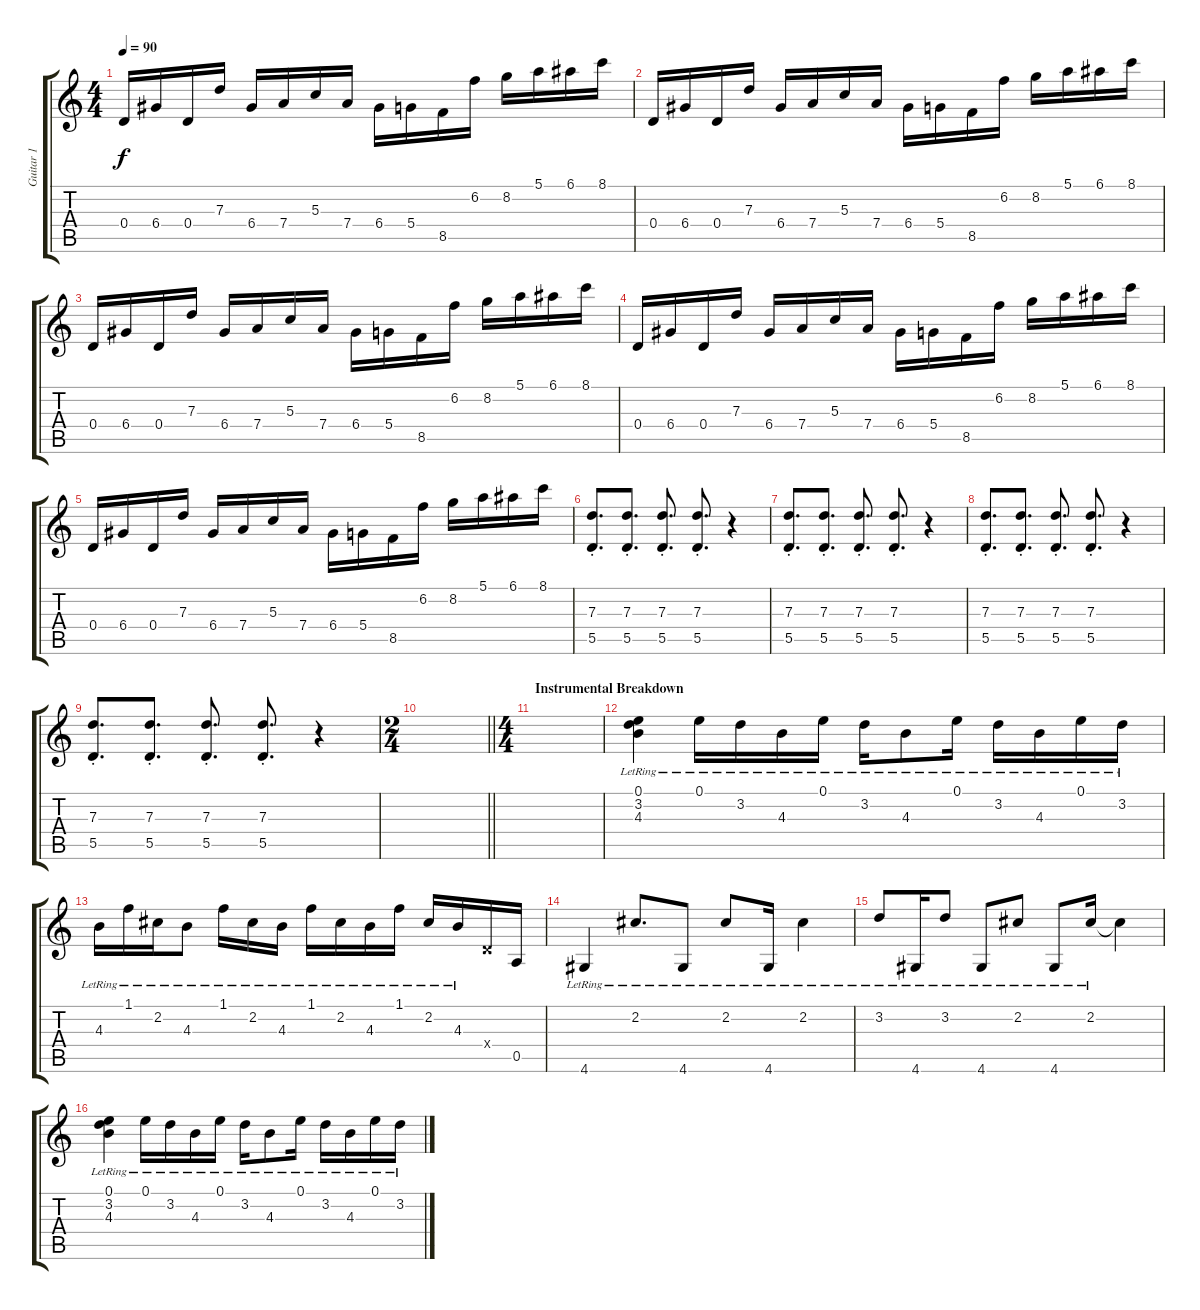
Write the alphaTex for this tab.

\track ("Guitar 1" "Guitar 1") {instrument distortionguitar}
\staff {score tabs}
\tuning (E4 B3 G3 D3 A2 E2) {hide}
\ts (4 4)
\tempo 90
\clef g2
\ks c
0.4.16{dy f} 6.4.16 0.4.16 7.3.16 6.4.16 7.4.16 5.3.16 7.4.16 6.4.16 5.4.16 8.5.16 6.2.16 8.2.16 5.1.16 6.1.16 8.1.16 |
0.4.16 6.4.16 0.4.16 7.3.16 6.4.16 7.4.16 5.3.16 7.4.16 6.4.16 5.4.16 8.5.16 6.2.16 8.2.16 5.1.16 6.1.16 8.1.16 |
0.4.16 6.4.16 0.4.16 7.3.16 6.4.16 7.4.16 5.3.16 7.4.16 6.4.16 5.4.16 8.5.16 6.2.16 8.2.16 5.1.16 6.1.16 8.1.16 |
0.4.16 6.4.16 0.4.16 7.3.16 6.4.16 7.4.16 5.3.16 7.4.16 6.4.16 5.4.16 8.5.16 6.2.16 8.2.16 5.1.16 6.1.16 8.1.16 |
0.4.16 6.4.16 0.4.16 7.3.16 6.4.16 7.4.16 5.3.16 7.4.16 6.4.16 5.4.16 8.5.16 6.2.16 8.2.16 5.1.16 6.1.16 8.1.16 |
(7.3{st} 5.5{st}).8{d} (7.3{st} 5.5{st}).8{d} (7.3{st} 5.5{st}).8{d} (7.3{st} 5.5{st}).8{d} r.4 |
(7.3{st} 5.5{st}).8{d} (7.3{st} 5.5{st}).8{d} (7.3{st} 5.5{st}).8{d} (7.3{st} 5.5{st}).8{d} r.4 |
(7.3{st} 5.5{st}).8{d} (7.3{st} 5.5{st}).8{d} (7.3{st} 5.5{st}).8{d} (7.3{st} 5.5{st}).8{d} r.4 |
(7.3{st} 5.5{st}).8{d} (7.3{st} 5.5{st}).8{d} (7.3{st} 5.5{st}).8{d} (7.3{st} 5.5{st}).8{d} r.4 |
\ts (2 4)
\barLineRight lightlight
|
\ts (4 4)
\section ("" "Instrumental Breakdown")
|
(0.1{lr} 3.2{lr} 4.3{lr}).4{volume 10 instrument electricguitarclean} 0.1{lr}.16 3.2{lr}.16 4.3{lr}.16 0.1{lr}.16 3.2{lr}.16 4.3{lr}.8 0.1{lr}.16 3.2{lr}.16 4.3{lr}.16 0.1{lr}.16 3.2{lr}.16 |
4.3{lr}.16 1.1{lr}.16 2.2{lr}.16 4.3{lr}.8 1.1{lr}.16 2.2{lr}.16 4.3{lr}.16 1.1{lr}.16 2.2{lr}.16 4.3{lr}.16 1.1{lr}.16 2.2{lr}.16 4.3{lr}.16 0.4{x}.16 0.5.16 |
4.6{lr}.4 2.2{lr}.8{d} 4.6{lr}.8 2.2{lr}.8 4.6{lr}.16 2.2{lr}.4 |
3.2{lr}.8 4.6{lr}.16 3.2{lr}.8 4.6{lr}.8 2.2{lr}.8 4.6{lr}.8 2.2{lr}.16 2.2{t}.4 |
(0.1{lr} 3.2{lr} 4.3{lr}).4 0.1{lr}.16 3.2{lr}.16 4.3{lr}.16 0.1{lr}.16 3.2{lr}.16 4.3{lr}.8 0.1{lr}.16 3.2{lr}.16 4.3{lr}.16 0.1{lr}.16 3.2{lr}.16
